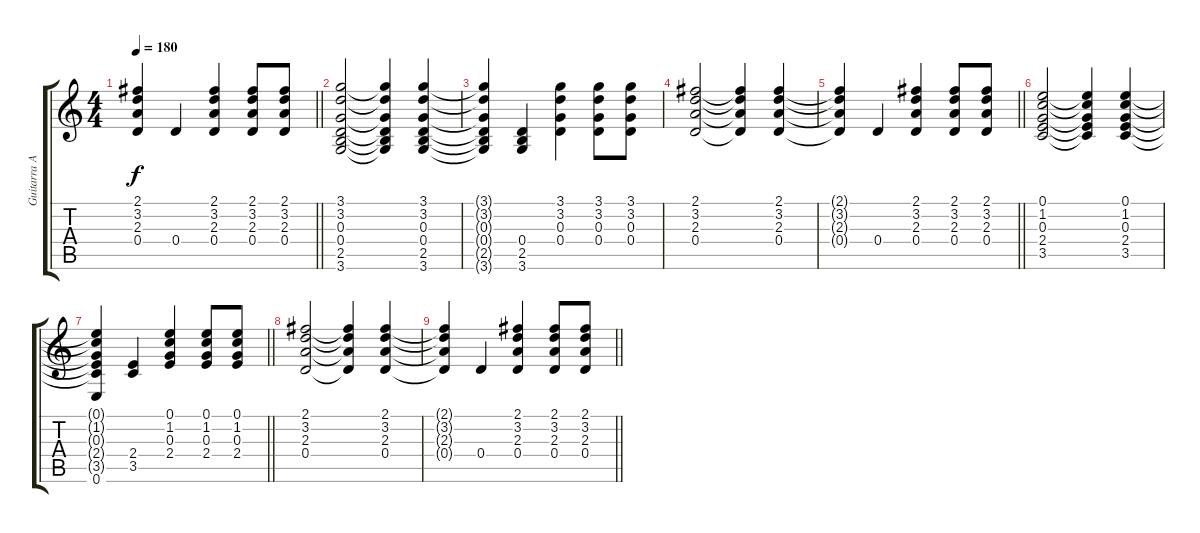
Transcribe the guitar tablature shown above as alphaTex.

\track ("Guitarra Acustica" "Guitarra A") {instrument acousticguitarsteel}
\staff {score tabs}
\tuning (E4 B3 G3 D3 A2 E2) {hide}
\ts (4 4)
\tempo 180
\clef g2
\barLineRight lightlight
\ks c
(2.1{t} 3.2{t} 2.3{t} 0.4{t}).4{dy f} 0.4.4 (2.1 3.2 2.3 0.4).4 (2.1 3.2 2.3 0.4).8 (2.1 3.2 2.3 0.4).8 |
(3.1 3.2 0.3 0.4 2.5 3.6).2 (3.1{t} 3.2{t} 0.3{t} 0.4{t} 2.5{t} 3.6{t}).4 (3.1 3.2 0.3 0.4 2.5 3.6).4 |
(3.1{t} 3.2{t} 0.3{t} 0.4{t} 2.5{t} 3.6{t}).4 (0.4 2.5 3.6).4 (3.1 3.2 0.3 0.4).4 (3.1 3.2 0.3 0.4).8 (3.1 3.2 0.3 0.4).8 |
(2.1 3.2 2.3 0.4).2 (2.1{t} 3.2{t} 2.3{t} 0.4{t}).4 (2.1 3.2 2.3 0.4).4 |
\barLineRight lightlight
(2.1{t} 3.2{t} 2.3{t} 0.4{t}).4 0.4.4 (2.1 3.2 2.3 0.4).4 (2.1 3.2 2.3 0.4).8 (2.1 3.2 2.3 0.4).8 |
(0.1 1.2 0.3 2.4 3.5).2 (0.1{t} 1.2{t} 0.3{t} 2.4{t} 3.5{t}).4 (0.1 1.2 0.3 2.4 3.5).4 |
\barLineRight lightlight
(0.1{t} 1.2{t} 0.3{t} 2.4{t} 3.5{t} 0.6).4 (2.4 3.5).4 (0.1 1.2 0.3 2.4).4 (0.1 1.2 0.3 2.4).8 (0.1 1.2 0.3 2.4).8 |
(2.1 3.2 2.3 0.4).2 (2.1{t} 3.2{t} 2.3{t} 0.4{t}).4 (2.1 3.2 2.3 0.4).4 |
\barLineRight lightlight
(2.1{t} 3.2{t} 2.3{t} 0.4{t}).4 0.4.4 (2.1 3.2 2.3 0.4).4 (2.1 3.2 2.3 0.4).8 (2.1 3.2 2.3 0.4).8
